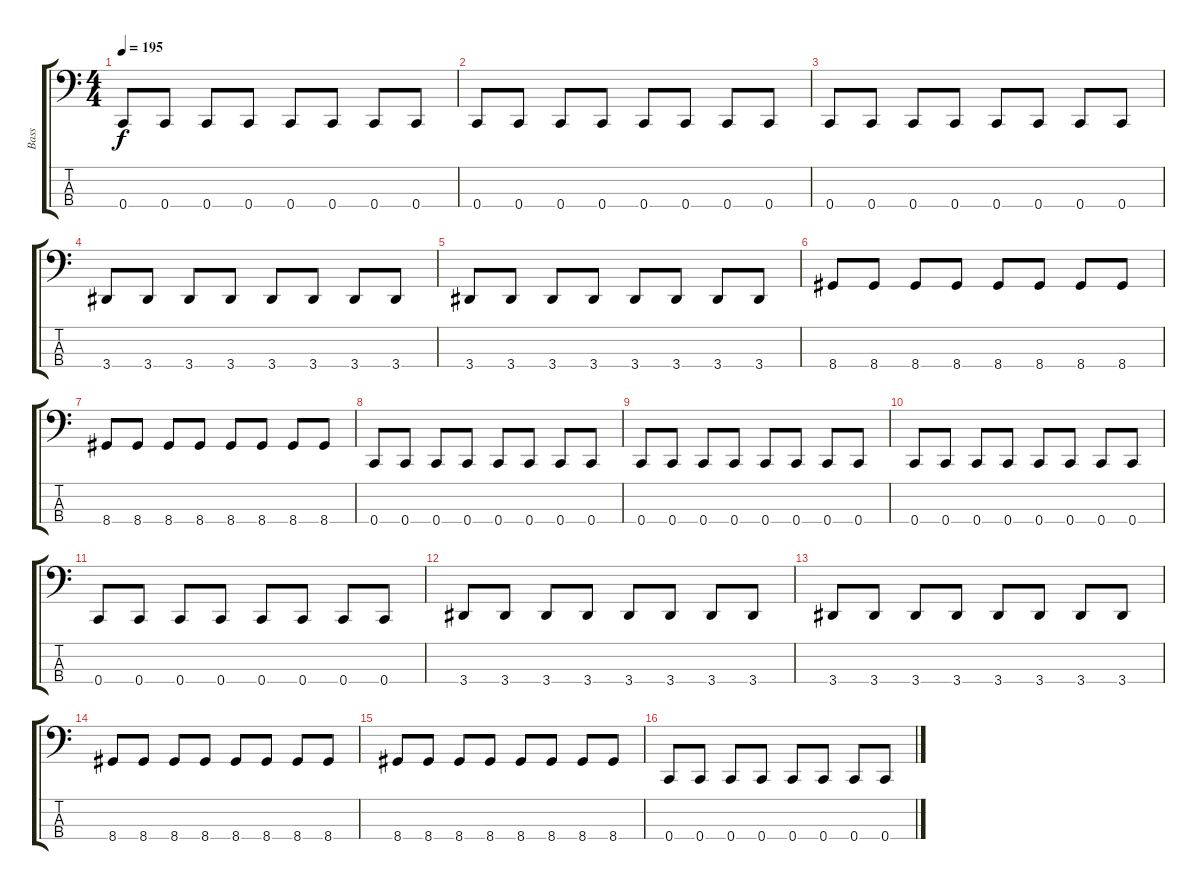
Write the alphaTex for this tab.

\track ("Bass" "Bass") {instrument electricbassfinger}
\staff {score tabs}
\tuning (F2 C2 G1 C1) {hide}
\ts (4 4)
\tempo 195
\clef f4
\ks c
0.4.8{dy f} 0.4.8 0.4.8 0.4.8 0.4.8 0.4.8 0.4.8 0.4.8 |
0.4.8 0.4.8 0.4.8 0.4.8 0.4.8 0.4.8 0.4.8 0.4.8 |
0.4.8 0.4.8 0.4.8 0.4.8 0.4.8 0.4.8 0.4.8 0.4.8 |
3.4.8 3.4.8 3.4.8 3.4.8 3.4.8 3.4.8 3.4.8 3.4.8 |
3.4.8 3.4.8 3.4.8 3.4.8 3.4.8 3.4.8 3.4.8 3.4.8 |
8.4.8 8.4.8 8.4.8 8.4.8 8.4.8 8.4.8 8.4.8 8.4.8 |
8.4.8 8.4.8 8.4.8 8.4.8 8.4.8 8.4.8 8.4.8 8.4.8 |
0.4.8 0.4.8 0.4.8 0.4.8 0.4.8 0.4.8 0.4.8 0.4.8 |
0.4.8 0.4.8 0.4.8 0.4.8 0.4.8 0.4.8 0.4.8 0.4.8 |
0.4.8 0.4.8 0.4.8 0.4.8 0.4.8 0.4.8 0.4.8 0.4.8 |
0.4.8 0.4.8 0.4.8 0.4.8 0.4.8 0.4.8 0.4.8 0.4.8 |
3.4.8 3.4.8 3.4.8 3.4.8 3.4.8 3.4.8 3.4.8 3.4.8 |
3.4.8 3.4.8 3.4.8 3.4.8 3.4.8 3.4.8 3.4.8 3.4.8 |
8.4.8 8.4.8 8.4.8 8.4.8 8.4.8 8.4.8 8.4.8 8.4.8 |
8.4.8 8.4.8 8.4.8 8.4.8 8.4.8 8.4.8 8.4.8 8.4.8 |
0.4.8 0.4.8 0.4.8 0.4.8 0.4.8 0.4.8 0.4.8 0.4.8
